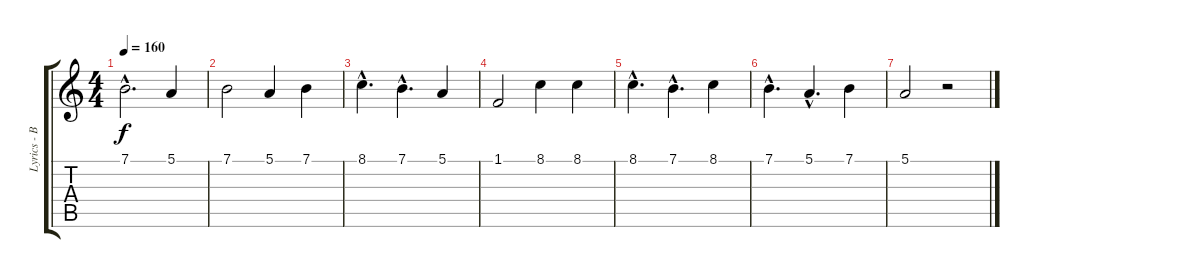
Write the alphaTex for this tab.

\track ("Lyrics - BG" "Lyrics - B") {instrument tremolostrings}
\staff {score tabs}
\tuning (E4 B3 G3 D3 A2 E2) {hide}
\ts (4 4)
\tempo 160
\clef g2
\ks c
7.1{hac}.2{d dy f} 5.1.4 |
7.1.2 5.1.4 7.1.4 |
8.1{hac}.4{d} 7.1{hac}.4{d} 5.1.4 |
1.1.2 8.1.4 8.1.4 |
8.1{hac}.4{d} 7.1{hac}.4{d} 8.1.4 |
7.1{hac}.4{d} 5.1{hac}.4{d} 7.1.4 |
5.1.2 r.2
